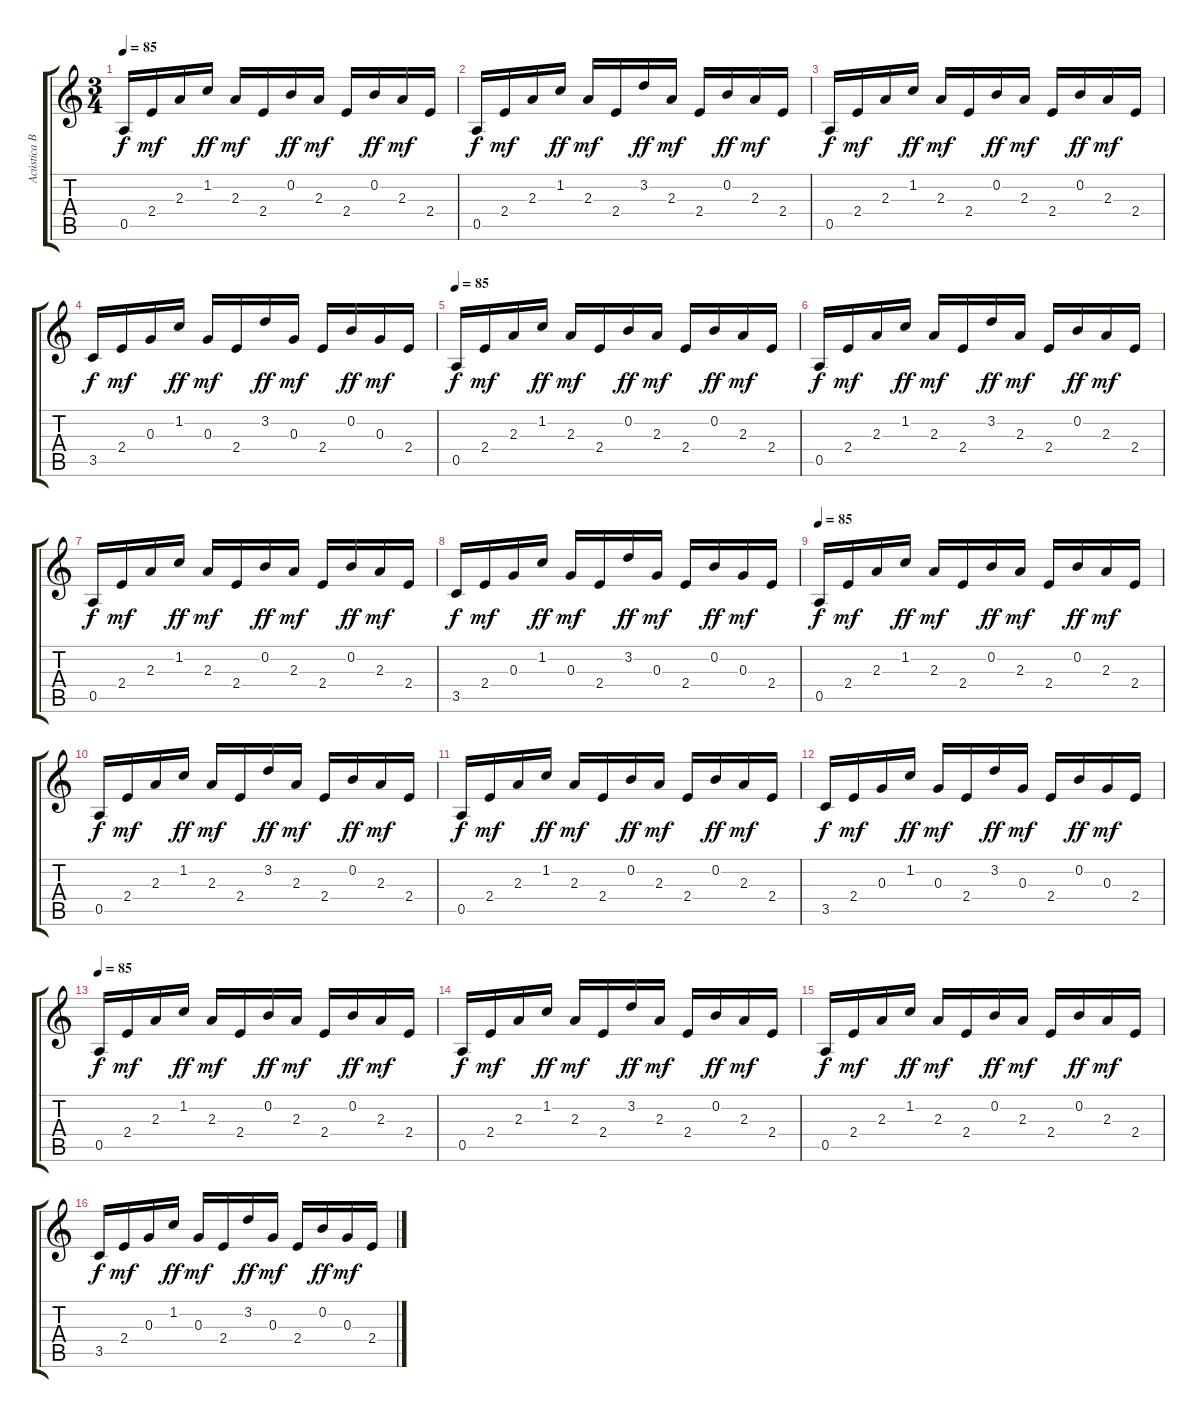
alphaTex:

\track ("Acústica Base" "Acústica B") {instrument acousticguitarsteel}
\staff {score tabs}
\tuning (E4 B3 G3 D3 A2 E2) {hide}
\ts (3 4)
\tempo 85
\clef g2
\ks c
0.5.16{dy f instrument acousticguitarsteel} 2.4.16{dy mf} 2.3.16 1.2.16{dy ff} 2.3.16{dy mf} 2.4.16 0.2.16{dy ff} 2.3.16{dy mf} 2.4.16 0.2.16{dy ff} 2.3.16{dy mf} 2.4.16 |
0.5.16{dy f} 2.4.16{dy mf} 2.3.16 1.2.16{dy ff} 2.3.16{dy mf} 2.4.16 3.2.16{dy ff} 2.3.16{dy mf} 2.4.16 0.2.16{dy ff} 2.3.16{dy mf} 2.4.16 |
0.5.16{dy f} 2.4.16{dy mf} 2.3.16 1.2.16{dy ff} 2.3.16{dy mf} 2.4.16 0.2.16{dy ff} 2.3.16{dy mf} 2.4.16 0.2.16{dy ff} 2.3.16{dy mf} 2.4.16 |
3.5.16{dy f} 2.4.16{dy mf} 0.3.16 1.2.16{dy ff} 0.3.16{dy mf} 2.4.16 3.2.16{dy ff} 0.3.16{dy mf} 2.4.16 0.2.16{dy ff} 0.3.16{dy mf} 2.4.16 |
\tempo 85
0.5.16{dy f} 2.4.16{dy mf} 2.3.16 1.2.16{dy ff} 2.3.16{dy mf} 2.4.16 0.2.16{dy ff} 2.3.16{dy mf} 2.4.16 0.2.16{dy ff} 2.3.16{dy mf} 2.4.16 |
0.5.16{dy f} 2.4.16{dy mf} 2.3.16 1.2.16{dy ff} 2.3.16{dy mf} 2.4.16 3.2.16{dy ff} 2.3.16{dy mf} 2.4.16 0.2.16{dy ff} 2.3.16{dy mf} 2.4.16 |
0.5.16{dy f} 2.4.16{dy mf} 2.3.16 1.2.16{dy ff} 2.3.16{dy mf} 2.4.16 0.2.16{dy ff} 2.3.16{dy mf} 2.4.16 0.2.16{dy ff} 2.3.16{dy mf} 2.4.16 |
3.5.16{dy f} 2.4.16{dy mf} 0.3.16 1.2.16{dy ff} 0.3.16{dy mf} 2.4.16 3.2.16{dy ff} 0.3.16{dy mf} 2.4.16 0.2.16{dy ff} 0.3.16{dy mf} 2.4.16 |
\tempo 85
0.5.16{dy f} 2.4.16{dy mf} 2.3.16 1.2.16{dy ff} 2.3.16{dy mf} 2.4.16 0.2.16{dy ff} 2.3.16{dy mf} 2.4.16 0.2.16{dy ff} 2.3.16{dy mf} 2.4.16 |
0.5.16{dy f} 2.4.16{dy mf} 2.3.16 1.2.16{dy ff} 2.3.16{dy mf} 2.4.16 3.2.16{dy ff} 2.3.16{dy mf} 2.4.16 0.2.16{dy ff} 2.3.16{dy mf} 2.4.16 |
0.5.16{dy f} 2.4.16{dy mf} 2.3.16 1.2.16{dy ff} 2.3.16{dy mf} 2.4.16 0.2.16{dy ff} 2.3.16{dy mf} 2.4.16 0.2.16{dy ff} 2.3.16{dy mf} 2.4.16 |
3.5.16{dy f} 2.4.16{dy mf} 0.3.16 1.2.16{dy ff} 0.3.16{dy mf} 2.4.16 3.2.16{dy ff} 0.3.16{dy mf} 2.4.16 0.2.16{dy ff} 0.3.16{dy mf} 2.4.16 |
\tempo 85
0.5.16{dy f} 2.4.16{dy mf} 2.3.16 1.2.16{dy ff} 2.3.16{dy mf} 2.4.16 0.2.16{dy ff} 2.3.16{dy mf} 2.4.16 0.2.16{dy ff} 2.3.16{dy mf} 2.4.16 |
0.5.16{dy f} 2.4.16{dy mf} 2.3.16 1.2.16{dy ff} 2.3.16{dy mf} 2.4.16 3.2.16{dy ff} 2.3.16{dy mf} 2.4.16 0.2.16{dy ff} 2.3.16{dy mf} 2.4.16 |
0.5.16{dy f} 2.4.16{dy mf} 2.3.16 1.2.16{dy ff} 2.3.16{dy mf} 2.4.16 0.2.16{dy ff} 2.3.16{dy mf} 2.4.16 0.2.16{dy ff} 2.3.16{dy mf} 2.4.16 |
3.5.16{dy f} 2.4.16{dy mf} 0.3.16 1.2.16{dy ff} 0.3.16{dy mf} 2.4.16 3.2.16{dy ff} 0.3.16{dy mf} 2.4.16 0.2.16{dy ff} 0.3.16{dy mf} 2.4.16
